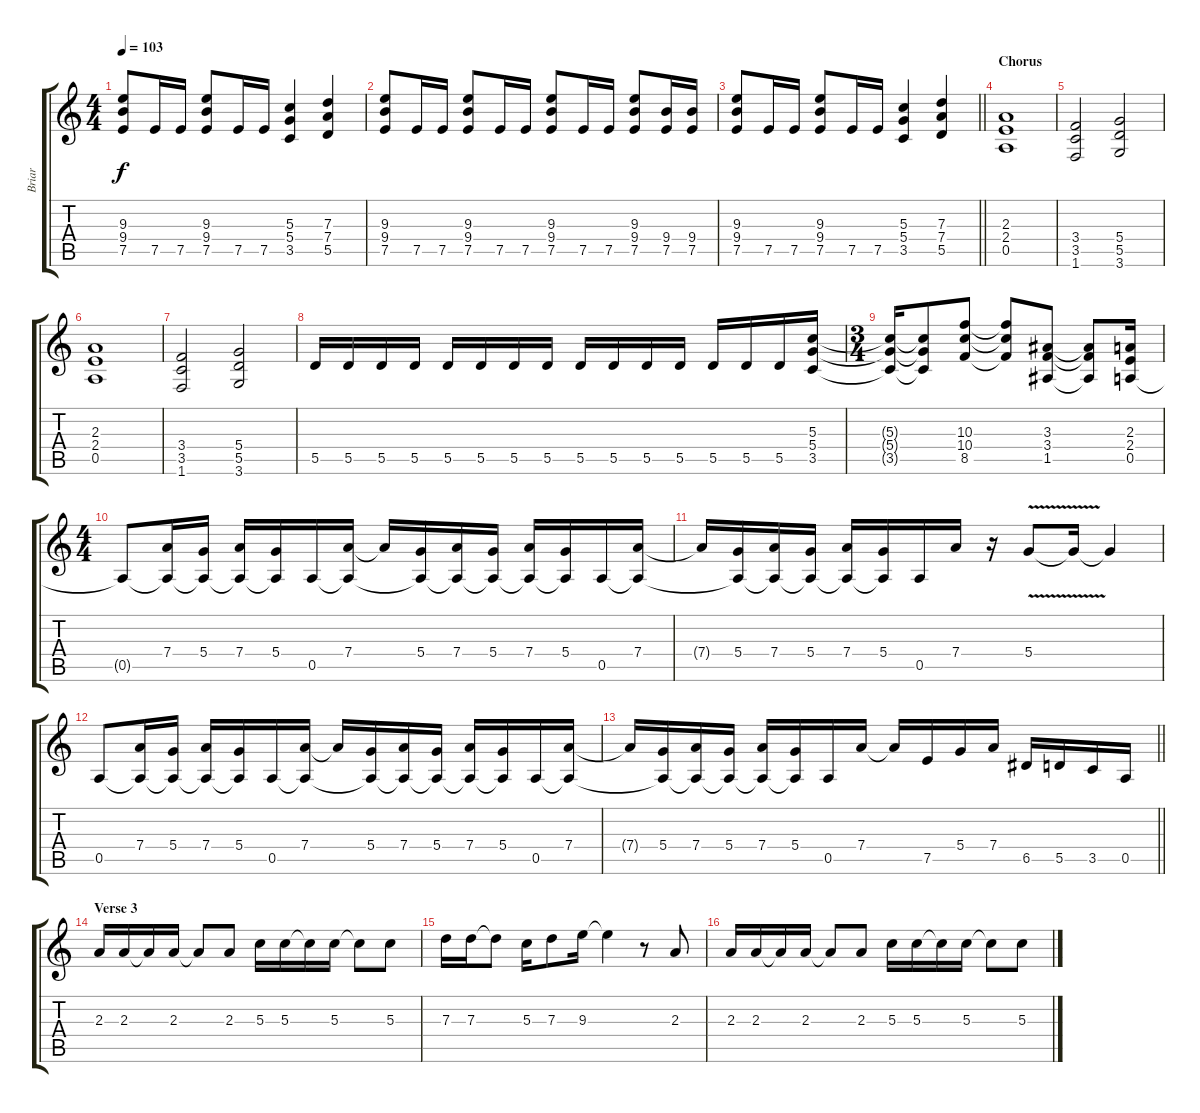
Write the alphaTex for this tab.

\track ("Briar" "Briar") {instrument distortionguitar}
\staff {score tabs}
\tuning (E4 B3 G3 D3 A2 E2) {hide}
\ts (4 4)
\tempo 103
\clef g2
\ks c
(9.3 9.4 7.5).8{dy f} 7.5.16 7.5.16 (9.3 9.4 7.5).8 7.5.16 7.5.16 (5.3 5.4 3.5).4 (7.3 7.4 5.5).4 |
(9.3 9.4 7.5).8 7.5.16 7.5.16 (9.3 9.4 7.5).8 7.5.16 7.5.16 (9.3 9.4 7.5).8 7.5.16 7.5.16 (9.3 9.4 7.5).8 (9.4 7.5).16 (9.4 7.5).16 |
\barLineRight lightlight
(9.3 9.4 7.5).8 7.5.16 7.5.16 (9.3 9.4 7.5).8 7.5.16 7.5.16 (5.3 5.4 3.5).4 (7.3 7.4 5.5).4 |
\section ("" "Chorus")
(2.3 2.4 0.5).1 |
(3.4 3.5 1.6).2 (5.4 5.5 3.6).2 |
(2.3 2.4 0.5).1 |
(3.4 3.5 1.6).2 (5.4 5.5 3.6).2 |
5.5.16 5.5.16 5.5.16 5.5.16 5.5.16 5.5.16 5.5.16 5.5.16 5.5.16 5.5.16 5.5.16 5.5.16 5.5.16 5.5.16 5.5.16 (5.3 5.4 3.5).16 |
\ts (3 4)
(5.3{t} 5.4{t} 3.5{t}).16 (5.3{t} 5.4{t} 3.5{t}).8 (10.3 10.4 8.5).8 (10.3{t} 10.4{t} 8.5{t}).8 (3.3 3.4 1.5).8 (3.3{t} 3.4{t} 1.5{t}).8 (2.3 2.4 0.5).16 |
\ts (4 4)
0.5{t}.8 (7.4 0.5{t}).16 (5.4 0.5{t}).16 (7.4 0.5{t}).16 (5.4 0.5{t}).16 0.5.16 (7.4 0.5{t}).16 7.4{t}.16 (5.4 0.5{t}).16 (7.4 0.5{t}).16 (5.4 0.5{t}).16 (7.4 0.5{t}).16 (5.4 0.5{t}).16 0.5.16 (7.4 0.5{t}).16 |
7.4{t}.16 (5.4 0.5{t}).16 (7.4 0.5{t}).16 (5.4 0.5{t}).16 (7.4 0.5{t}).16 (5.4 0.5{t}).16 0.5.16 7.4.16 r.16 5.4{v}.8 5.4{t}.16 5.4{t}.4 |
0.5.8 (7.4 0.5{t}).16 (5.4 0.5{t}).16 (7.4 0.5{t}).16 (5.4 0.5{t}).16 0.5.16 (7.4 0.5{t}).16 7.4{t}.16 (5.4 0.5{t}).16 (7.4 0.5{t}).16 (5.4 0.5{t}).16 (7.4 0.5{t}).16 (5.4 0.5{t}).16 0.5.16 (7.4 0.5{t}).16 |
\barLineRight lightlight
7.4{t}.16 (5.4 0.5{t}).16 (7.4 0.5{t}).16 (5.4 0.5{t}).16 (7.4 0.5{t}).16 (5.4 0.5{t}).16 0.5.16 7.4.16 7.4{t}.16 7.5.16 5.4.16 7.4.16 6.5.16 5.5.16 3.5.16 0.5.16 |
\section ("" "Verse 3")
2.3.16 2.3.16 2.3{t}.16 2.3.16 2.3{t}.8 2.3.8 5.3.16 5.3.16 5.3{t}.16 5.3.16 5.3{t}.8 5.3.8 |
7.3.16 7.3.16 7.3{t}.8 5.3.16 7.3.8 9.3.16 9.3{t}.4 r.8 2.3.8 |
2.3.16 2.3.16 2.3{t}.16 2.3.16 2.3{t}.8 2.3.8 5.3.16 5.3.16 5.3{t}.16 5.3.16 5.3{t}.8 5.3.8
